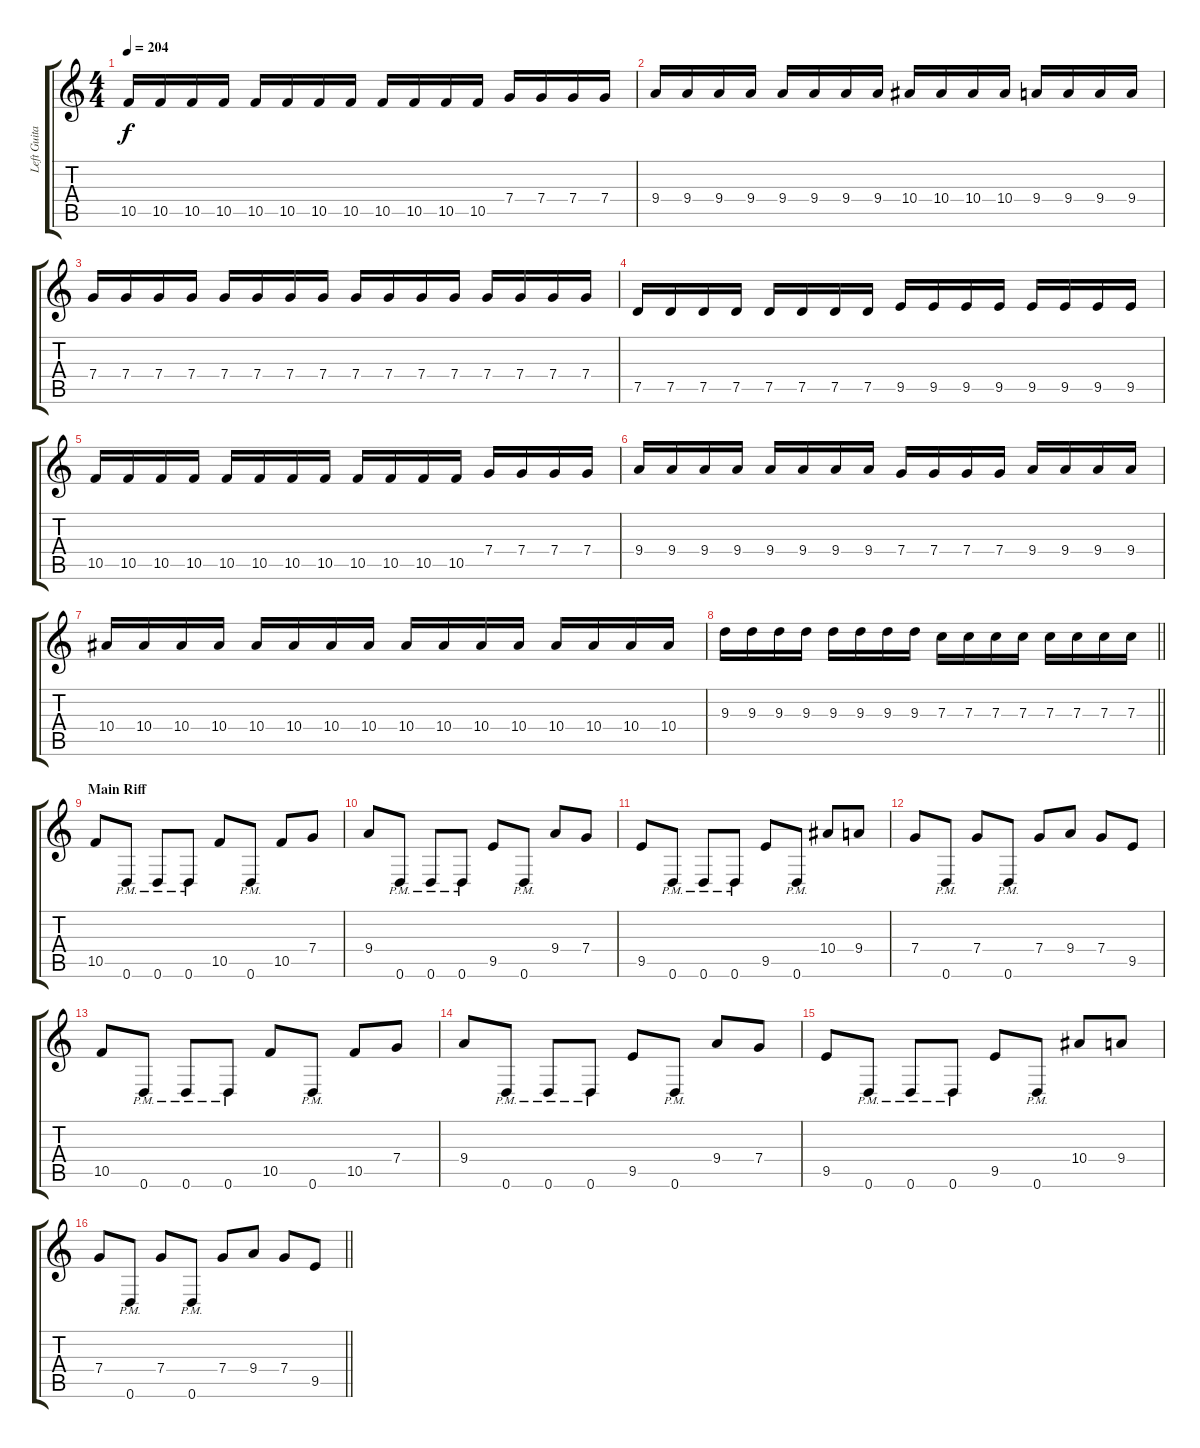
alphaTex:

\track ("Left Guitar" "Left Guita") {instrument distortionguitar}
\staff {score tabs}
\tuning (D4 A3 F3 C3 G2 D2) {hide}
\ts (4 4)
\tempo 204
\clef g2
\ks c
10.5.16{dy f} 10.5.16 10.5.16 10.5.16 10.5.16 10.5.16 10.5.16 10.5.16 10.5.16 10.5.16 10.5.16 10.5.16 7.4.16 7.4.16 7.4.16 7.4.16 |
9.4.16 9.4.16 9.4.16 9.4.16 9.4.16 9.4.16 9.4.16 9.4.16 10.4.16 10.4.16 10.4.16 10.4.16 9.4.16 9.4.16 9.4.16 9.4.16 |
7.4.16 7.4.16 7.4.16 7.4.16 7.4.16 7.4.16 7.4.16 7.4.16 7.4.16 7.4.16 7.4.16 7.4.16 7.4.16 7.4.16 7.4.16 7.4.16 |
7.5.16 7.5.16 7.5.16 7.5.16 7.5.16 7.5.16 7.5.16 7.5.16 9.5.16 9.5.16 9.5.16 9.5.16 9.5.16 9.5.16 9.5.16 9.5.16 |
10.5.16 10.5.16 10.5.16 10.5.16 10.5.16 10.5.16 10.5.16 10.5.16 10.5.16 10.5.16 10.5.16 10.5.16 7.4.16 7.4.16 7.4.16 7.4.16 |
9.4.16 9.4.16 9.4.16 9.4.16 9.4.16 9.4.16 9.4.16 9.4.16 7.4.16 7.4.16 7.4.16 7.4.16 9.4.16 9.4.16 9.4.16 9.4.16 |
10.4.16 10.4.16 10.4.16 10.4.16 10.4.16 10.4.16 10.4.16 10.4.16 10.4.16 10.4.16 10.4.16 10.4.16 10.4.16 10.4.16 10.4.16 10.4.16 |
\barLineRight lightlight
9.3.16 9.3.16 9.3.16 9.3.16 9.3.16 9.3.16 9.3.16 9.3.16 7.3.16 7.3.16 7.3.16 7.3.16 7.3.16 7.3.16 7.3.16 7.3.16 |
\section ("" "Main Riff")
10.5.8 0.6{pm}.8 0.6{pm}.8 0.6{pm}.8 10.5.8 0.6{pm}.8 10.5.8 7.4.8 |
9.4.8 0.6{pm}.8 0.6{pm}.8 0.6{pm}.8 9.5.8 0.6{pm}.8 9.4.8 7.4.8 |
9.5.8 0.6{pm}.8 0.6{pm}.8 0.6{pm}.8 9.5.8 0.6{pm}.8 10.4.8 9.4.8 |
7.4.8 0.6{pm}.8 7.4.8 0.6{pm}.8 7.4.8 9.4.8 7.4.8 9.5.8 |
10.5.8 0.6{pm}.8 0.6{pm}.8 0.6{pm}.8 10.5.8 0.6{pm}.8 10.5.8 7.4.8 |
9.4.8 0.6{pm}.8 0.6{pm}.8 0.6{pm}.8 9.5.8 0.6{pm}.8 9.4.8 7.4.8 |
9.5.8 0.6{pm}.8 0.6{pm}.8 0.6{pm}.8 9.5.8 0.6{pm}.8 10.4.8 9.4.8 |
\barLineRight lightlight
7.4.8 0.6{pm}.8 7.4.8 0.6{pm}.8 7.4.8 9.4.8 7.4.8 9.5.8
